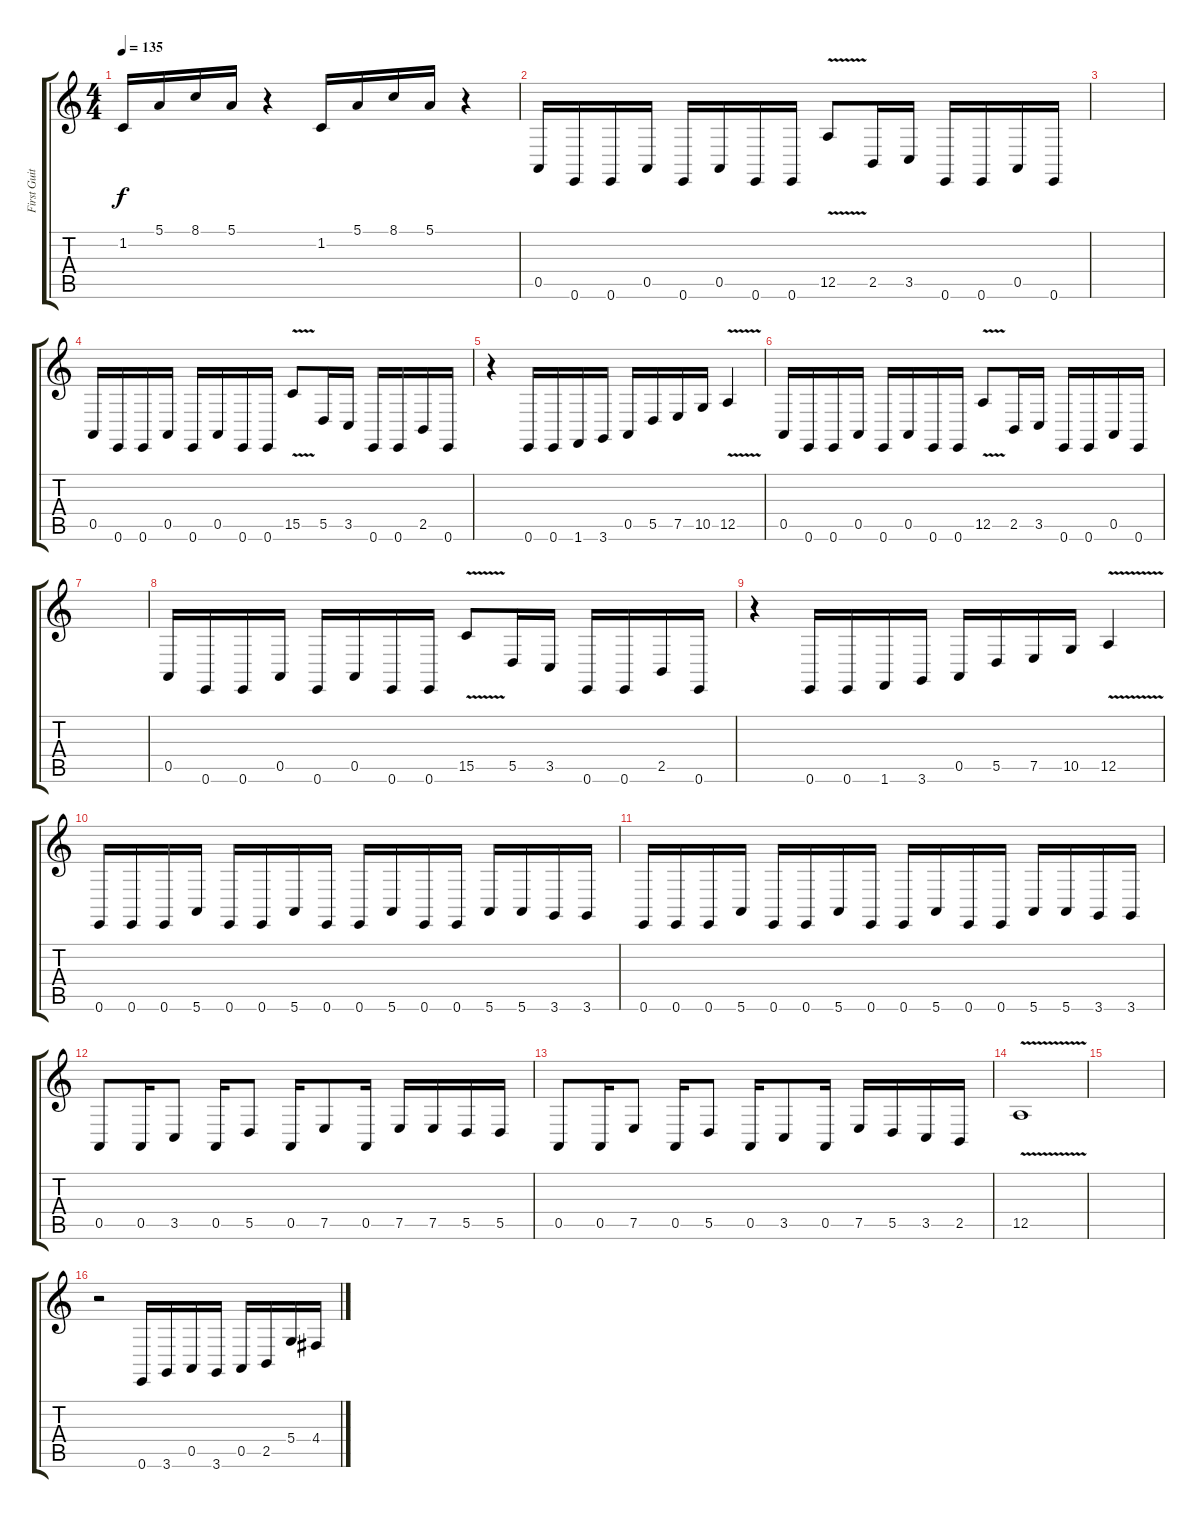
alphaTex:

\track ("First Guitar" "First Guit") {instrument acousticgrandpiano}
\staff {score tabs}
\tuning (E4 B3 G3 D3 A2 E2) {hide}
\ts (4 4)
\tempo 135
\clef g2
\ks c
1.2.16{dy f} 5.1.16 8.1.16 5.1.16 r.4 1.2.16 5.1.16 8.1.16 5.1.16 r.4 |
0.5.16 0.6.16 0.6.16 0.5.16 0.6.16 0.5.16 0.6.16 0.6.16 12.5{v}.8 2.5.16 3.5.16 0.6.16 0.6.16 0.5.16 0.6.16 |
|
0.5.16 0.6.16 0.6.16 0.5.16 0.6.16 0.5.16 0.6.16 0.6.16 15.5{v}.8 5.5.16 3.5.16 0.6.16 0.6.16 2.5.16 0.6.16 |
r.4 0.6.16 0.6.16 1.6.16 3.6.16 0.5.16 5.5.16 7.5.16 10.5.16 12.5{v}.4 |
0.5.16 0.6.16 0.6.16 0.5.16 0.6.16 0.5.16 0.6.16 0.6.16 12.5{v}.8 2.5.16 3.5.16 0.6.16 0.6.16 0.5.16 0.6.16 |
|
0.5.16 0.6.16 0.6.16 0.5.16 0.6.16 0.5.16 0.6.16 0.6.16 15.5{v}.8 5.5.16 3.5.16 0.6.16 0.6.16 2.5.16 0.6.16 |
r.4 0.6.16 0.6.16 1.6.16 3.6.16 0.5.16 5.5.16 7.5.16 10.5.16 12.5{v}.4 |
0.6.16 0.6.16 0.6.16 5.6.16 0.6.16 0.6.16 5.6.16 0.6.16 0.6.16 5.6.16 0.6.16 0.6.16 5.6.16 5.6.16 3.6.16 3.6.16 |
0.6.16 0.6.16 0.6.16 5.6.16 0.6.16 0.6.16 5.6.16 0.6.16 0.6.16 5.6.16 0.6.16 0.6.16 5.6.16 5.6.16 3.6.16 3.6.16 |
0.5.8 0.5.16 3.5.8 0.5.16 5.5.8 0.5.16 7.5.8 0.5.16 7.5.16 7.5.16 5.5.16 5.5.16 |
0.5.8 0.5.16 7.5.8 0.5.16 5.5.8 0.5.16 3.5.8 0.5.16 7.5.16 5.5.16 3.5.16 2.5.16 |
12.5{v}.1 |
|
r.2 0.6.16 3.6.16 0.5.16 3.6.16 0.5.16 2.5.16 5.4.16 4.4.16
